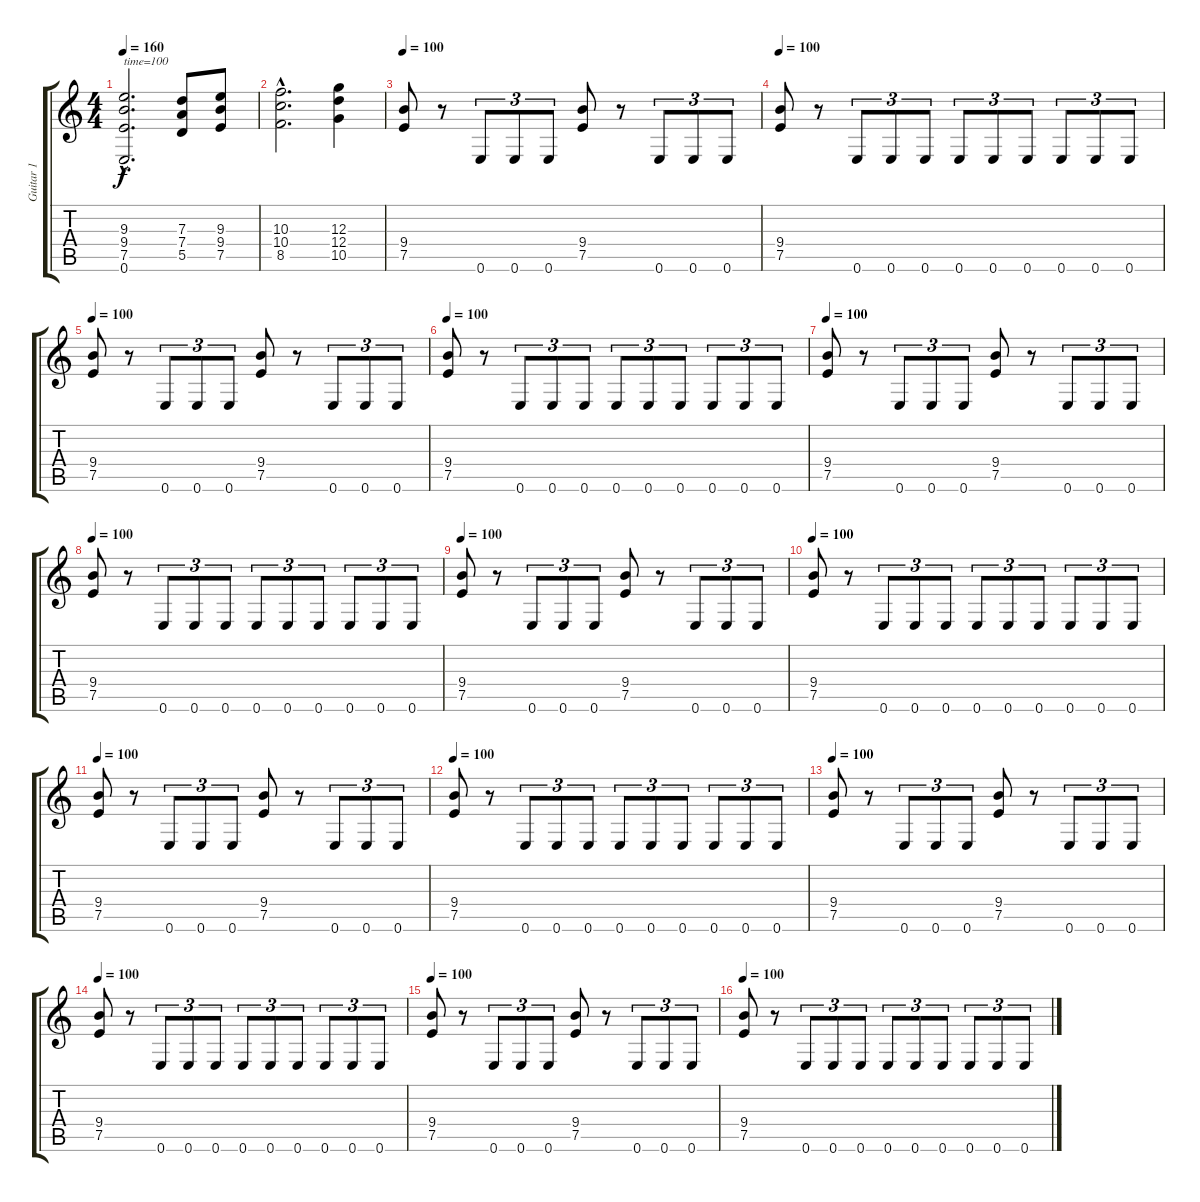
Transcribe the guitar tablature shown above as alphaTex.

\track ("Guitar 1" "Guitar 1") {instrument distortionguitar}
\staff {score tabs}
\tuning (E4 B3 G3 D3 A2 E2) {hide}
\ts (4 4)
\tempo 160
\tempo 100
\tempo 160
\clef g2
\ks c
(9.3{hac} 9.4{hac} 7.5{hac} 0.6{hac}).2{d txt "time=100" dy f instrument distortionguitar} (7.3 7.4 5.5).8 (9.3 9.4 7.5).8 |
(10.3{hac} 10.4{hac} 8.5{hac}).2{d} (12.3 12.4 10.5).4 |
\tempo 100
(9.4 7.5).8 r.8 0.6.8{tu (3 2)} 0.6.8{tu (3 2)} 0.6.8{tu (3 2)} (9.4 7.5).8 r.8 0.6.8{tu (3 2)} 0.6.8{tu (3 2)} 0.6.8{tu (3 2)} |
\tempo 100
(9.4 7.5).8 r.8 0.6.8{tu (3 2)} 0.6.8{tu (3 2)} 0.6.8{tu (3 2)} 0.6.8{tu (3 2)} 0.6.8{tu (3 2)} 0.6.8{tu (3 2)} 0.6.8{tu (3 2)} 0.6.8{tu (3 2)} 0.6.8{tu (3 2)} |
\tempo 100
(9.4 7.5).8 r.8 0.6.8{tu (3 2)} 0.6.8{tu (3 2)} 0.6.8{tu (3 2)} (9.4 7.5).8 r.8 0.6.8{tu (3 2)} 0.6.8{tu (3 2)} 0.6.8{tu (3 2)} |
\tempo 100
(9.4 7.5).8 r.8 0.6.8{tu (3 2)} 0.6.8{tu (3 2)} 0.6.8{tu (3 2)} 0.6.8{tu (3 2)} 0.6.8{tu (3 2)} 0.6.8{tu (3 2)} 0.6.8{tu (3 2)} 0.6.8{tu (3 2)} 0.6.8{tu (3 2)} |
\tempo 100
(9.4 7.5).8 r.8 0.6.8{tu (3 2)} 0.6.8{tu (3 2)} 0.6.8{tu (3 2)} (9.4 7.5).8 r.8 0.6.8{tu (3 2)} 0.6.8{tu (3 2)} 0.6.8{tu (3 2)} |
\tempo 100
(9.4 7.5).8 r.8 0.6.8{tu (3 2)} 0.6.8{tu (3 2)} 0.6.8{tu (3 2)} 0.6.8{tu (3 2)} 0.6.8{tu (3 2)} 0.6.8{tu (3 2)} 0.6.8{tu (3 2)} 0.6.8{tu (3 2)} 0.6.8{tu (3 2)} |
\tempo 100
(9.4 7.5).8 r.8 0.6.8{tu (3 2)} 0.6.8{tu (3 2)} 0.6.8{tu (3 2)} (9.4 7.5).8 r.8 0.6.8{tu (3 2)} 0.6.8{tu (3 2)} 0.6.8{tu (3 2)} |
\tempo 100
(9.4 7.5).8 r.8 0.6.8{tu (3 2)} 0.6.8{tu (3 2)} 0.6.8{tu (3 2)} 0.6.8{tu (3 2)} 0.6.8{tu (3 2)} 0.6.8{tu (3 2)} 0.6.8{tu (3 2)} 0.6.8{tu (3 2)} 0.6.8{tu (3 2)} |
\tempo 100
(9.4 7.5).8 r.8 0.6.8{tu (3 2)} 0.6.8{tu (3 2)} 0.6.8{tu (3 2)} (9.4 7.5).8 r.8 0.6.8{tu (3 2)} 0.6.8{tu (3 2)} 0.6.8{tu (3 2)} |
\tempo 100
(9.4 7.5).8 r.8 0.6.8{tu (3 2)} 0.6.8{tu (3 2)} 0.6.8{tu (3 2)} 0.6.8{tu (3 2)} 0.6.8{tu (3 2)} 0.6.8{tu (3 2)} 0.6.8{tu (3 2)} 0.6.8{tu (3 2)} 0.6.8{tu (3 2)} |
\tempo 100
(9.4 7.5).8 r.8 0.6.8{tu (3 2)} 0.6.8{tu (3 2)} 0.6.8{tu (3 2)} (9.4 7.5).8 r.8 0.6.8{tu (3 2)} 0.6.8{tu (3 2)} 0.6.8{tu (3 2)} |
\tempo 100
(9.4 7.5).8 r.8 0.6.8{tu (3 2)} 0.6.8{tu (3 2)} 0.6.8{tu (3 2)} 0.6.8{tu (3 2)} 0.6.8{tu (3 2)} 0.6.8{tu (3 2)} 0.6.8{tu (3 2)} 0.6.8{tu (3 2)} 0.6.8{tu (3 2)} |
\tempo 100
(9.4 7.5).8 r.8 0.6.8{tu (3 2)} 0.6.8{tu (3 2)} 0.6.8{tu (3 2)} (9.4 7.5).8 r.8 0.6.8{tu (3 2)} 0.6.8{tu (3 2)} 0.6.8{tu (3 2)} |
\tempo 100
(9.4 7.5).8 r.8 0.6.8{tu (3 2)} 0.6.8{tu (3 2)} 0.6.8{tu (3 2)} 0.6.8{tu (3 2)} 0.6.8{tu (3 2)} 0.6.8{tu (3 2)} 0.6.8{tu (3 2)} 0.6.8{tu (3 2)} 0.6.8{tu (3 2)}
